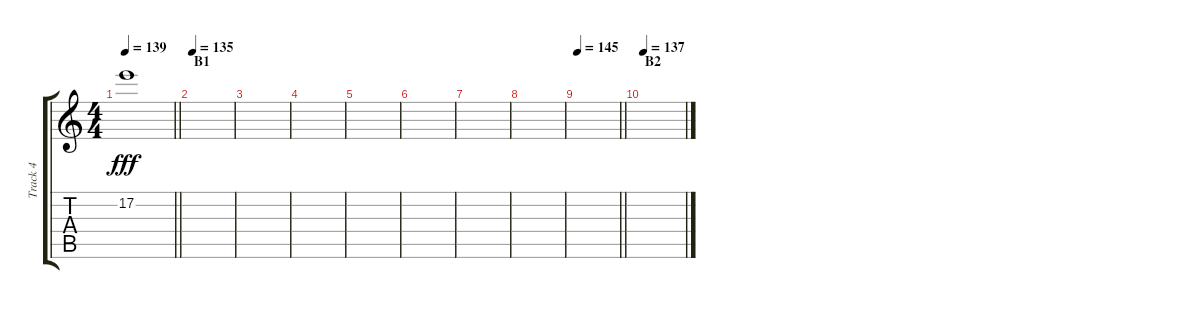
\track ("Track 4" "Track 4") {instrument distortionguitar}
\staff {score tabs}
\tuning (E4 B3 G3 D3 A2 E2) {hide}
\ts (4 4)
\tempo 139
\clef g2
\barLineRight lightlight
\ks c
17.2.1{dy fff} |
\section ("" "B1")
\tempo 135
|
|
|
|
|
|
|
\tempo 145
\barLineRight lightlight
|
\section ("" "B2")
\tempo 137
